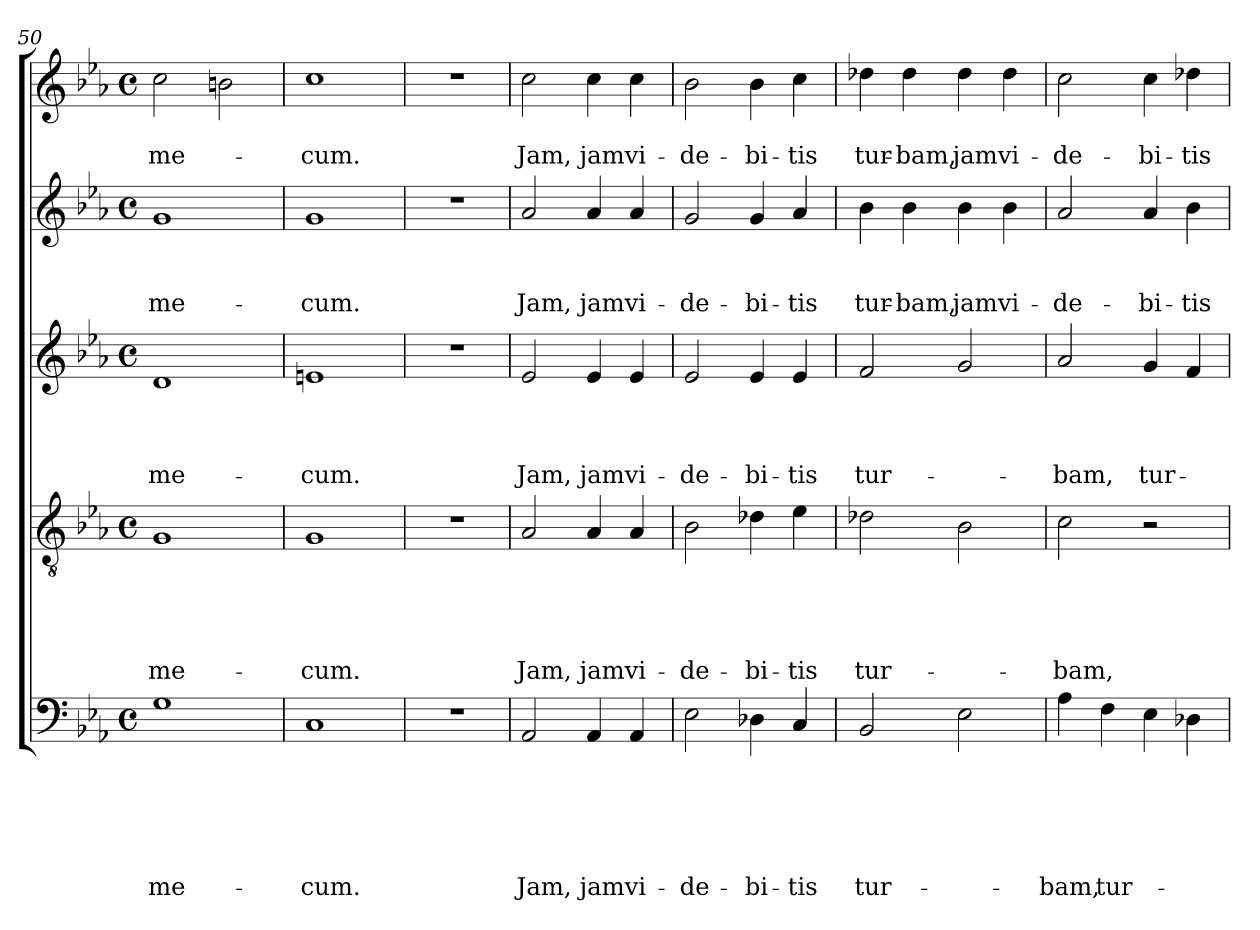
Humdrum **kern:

**kern	**text	**text	**text	**text	**text	**text	**kern	**text	**text	**text	**text	**text	**kern	**text	**text	**text	**text	**kern	**text	**text	**text	**kern	**text	**text
*part5	*part5	*part5	*part5	*part5	*part5	*part5	*part4	*part4	*part4	*part4	*part4	*part4	*part3	*part3	*part3	*part3	*part3	*part2	*part2	*part2	*part2	*part1	*part1	*part1
*staff5	*staff5	*staff5	*staff5	*staff5	*staff5	*staff5	*staff4	*staff4	*staff4	*staff4	*staff4	*staff4	*staff3	*staff3	*staff3	*staff3	*staff3	*staff2	*staff2	*staff2	*staff2	*staff1	*staff1	*staff1
!!LO:PB:g=z
*clefF4	*	*	*	*	*	*	*clefGv2	*	*	*	*	*	*clefG2	*	*	*	*	*clefG2	*	*	*	*clefG2	*	*
*k[b-e-a-]	*	*	*	*	*	*	*k[b-e-a-]	*	*	*	*	*	*k[b-e-a-]	*	*	*	*	*k[b-e-a-]	*	*	*	*k[b-e-a-]	*	*
*c:	*	*	*	*	*	*	*c:	*	*	*	*	*	*c:	*	*	*	*	*c:	*	*	*	*c:	*	*
*M4/4	*	*	*	*	*	*	*M4/4	*	*	*	*	*	*M4/4	*	*	*	*	*M4/4	*	*	*	*M4/4	*	*
*met(c)	*	*	*	*	*	*	*met(c)	*	*	*	*	*	*met(c)	*	*	*	*	*met(c)	*	*	*	*met(c)	*	*
=50	=50	=50	=50	=50	=50	=50	=50	=50	=50	=50	=50	=50	=50	=50	=50	=50	=50	=50	=50	=50	=50	=50	=50	=50
!	!	!	!	!	!	!LO:LY:b	!	!	!	!	!	!LO:LY:b	!	!	!	!	!LO:LY:b	!	!	!	!LO:LY:b	!	!	!LO:LY:b
1G	.	.	.	.	.	me-	1G	.	.	.	.	me-	1d	.	.	.	me-	1g	.	.	me-	2cc\	.	me-
.	.	.	.	.	.	.	.	.	.	.	.	.	.	.	.	.	.	.	.	.	.	2bn\	.	.
=51	=51	=51	=51	=51	=51	=51	=51	=51	=51	=51	=51	=51	=51	=51	=51	=51	=51	=51	=51	=51	=51	=51	=51	=51
!	!	!	!	!	!	!LO:LY:b	!	!	!	!	!	!LO:LY:b	!	!	!	!	!LO:LY:b	!	!	!	!LO:LY:b	!	!	!LO:LY:b
1C	.	.	.	.	.	-cum.	1G	.	.	.	.	-cum.	1en	.	.	.	-cum.	1g	.	.	-cum.	1cc	.	-cum.
=52	=52	=52	=52	=52	=52	=52	=52	=52	=52	=52	=52	=52	=52	=52	=52	=52	=52	=52	=52	=52	=52	=52	=52	=52
1r	.	.	.	.	.	.	1r	.	.	.	.	.	1r	.	.	.	.	1r	.	.	.	1r	.	.
=53	=53	=53	=53	=53	=53	=53	=53	=53	=53	=53	=53	=53	=53	=53	=53	=53	=53	=53	=53	=53	=53	=53	=53	=53
!	!	!	!	!	!	!LO:LY:b	!	!	!	!	!	!LO:LY:b	!	!	!	!	!LO:LY:b	!	!	!	!LO:LY:b	!	!	!LO:LY:b
2AA-/	.	.	.	.	.	Jam,	2A-/	.	.	.	.	Jam,	2e-/	.	.	.	Jam,	2a-/	.	.	Jam,	2cc\	.	Jam,
!	!	!	!	!	!	!LO:LY:b	!	!	!	!	!	!LO:LY:b	!	!	!	!	!LO:LY:b	!	!	!	!LO:LY:b	!	!	!LO:LY:b
4AA-/	.	.	.	.	.	jam	4A-/	.	.	.	.	jam	4e-/	.	.	.	jam	4a-/	.	.	jam	4cc\	.	jam
!	!	!	!	!	!	!LO:LY:b	!	!	!	!	!	!LO:LY:b	!	!	!	!	!LO:LY:b	!	!	!	!LO:LY:b	!	!	!LO:LY:b
4AA-/	.	.	.	.	.	vi-	4A-/	.	.	.	.	vi-	4e-/	.	.	.	vi-	4a-/	.	.	vi-	4cc\	.	vi-
=54	=54	=54	=54	=54	=54	=54	=54	=54	=54	=54	=54	=54	=54	=54	=54	=54	=54	=54	=54	=54	=54	=54	=54	=54
!	!	!	!	!	!	!LO:LY:b	!	!	!	!	!	!LO:LY:b	!	!	!	!	!LO:LY:b	!	!	!	!LO:LY:b	!	!	!LO:LY:b
2E-\	.	.	.	.	.	-de-	2B-\	.	.	.	.	-de-	2e-/	.	.	.	-de-	2g/	.	.	-de-	2b-\	.	-de-
!	!	!	!	!	!	!LO:LY:b	!	!	!	!	!	!LO:LY:b	!	!	!	!	!LO:LY:b	!	!	!	!LO:LY:b	!	!	!LO:LY:b
4D-X\	.	.	.	.	.	-bi-	4d-X\	.	.	.	.	-bi-	4e-/	.	.	.	-bi-	4g/	.	.	-bi-	4b-\	.	-bi-
!	!	!	!	!	!	!LO:LY:b	!	!	!	!	!	!LO:LY:b	!	!	!	!	!LO:LY:b	!	!	!	!LO:LY:b	!	!	!LO:LY:b
4C/	.	.	.	.	.	-tis	4e-\	.	.	.	.	-tis	4e-/	.	.	.	-tis	4a-/	.	.	-tis	4cc\	.	-tis
=55	=55	=55	=55	=55	=55	=55	=55	=55	=55	=55	=55	=55	=55	=55	=55	=55	=55	=55	=55	=55	=55	=55	=55	=55
!	!	!	!	!	!	!LO:LY:b	!	!	!	!	!	!LO:LY:b	!	!	!	!	!LO:LY:b	!	!	!	!LO:LY:b	!	!	!LO:LY:b
2BB-/	.	.	.	.	.	tur-	2d-X\	.	.	.	.	tur-	2f/	.	.	.	tur-	4b-\	.	.	tur-	4dd-X\	.	tur-
!	!	!	!	!	!	!	!	!	!	!	!	!	!	!	!	!	!	!	!	!	!LO:LY:b	!	!	!LO:LY:b
.	.	.	.	.	.	.	.	.	.	.	.	.	.	.	.	.	.	4b-\	.	.	-bam,	4dd-\	.	-bam,
!	!	!	!	!	!	!	!	!	!	!	!	!	!	!	!	!	!	!	!	!	!LO:LY:b	!	!	!LO:LY:b
2E-\	.	.	.	.	.	.	2B-\	.	.	.	.	.	2g/	.	.	.	.	4b-\	.	.	jam	4dd-\	.	jam
!	!	!	!	!	!	!	!	!	!	!	!	!	!	!	!	!	!	!	!	!	!LO:LY:b	!	!	!LO:LY:b
.	.	.	.	.	.	.	.	.	.	.	.	.	.	.	.	.	.	4b-\	.	.	vi-	4dd-\	.	vi-
=56	=56	=56	=56	=56	=56	=56	=56	=56	=56	=56	=56	=56	=56	=56	=56	=56	=56	=56	=56	=56	=56	=56	=56	=56
!	!	!	!	!	!	!LO:LY:b	!	!	!	!	!	!LO:LY:b	!	!	!	!	!LO:LY:b	!	!	!	!LO:LY:b	!	!	!LO:LY:b
4A-\	.	.	.	.	.	-bam,	2c\	.	.	.	.	-bam,	2a-/	.	.	.	-bam,	2a-/	.	.	-de-	2cc\	.	-de-
!	!	!	!	!	!	!LO:LY:b	!	!	!	!	!	!	!	!	!	!	!	!	!	!	!	!	!	!
4F\	.	.	.	.	.	tur-	.	.	.	.	.	.	.	.	.	.	.	.	.	.	.	.	.	.
!	!	!	!	!	!	!	!	!	!	!	!	!	!	!	!	!	!LO:LY:b	!	!	!	!LO:LY:b	!	!	!LO:LY:b
4E-\	.	.	.	.	.	.	2r	.	.	.	.	.	4g/	.	.	.	tur-	4a-/	.	.	-bi-	4cc\	.	-bi-
!	!	!	!	!	!	!	!	!	!	!	!	!	!	!	!	!	!	!	!	!	!LO:LY:b	!	!	!LO:LY:b
4D-X\	.	.	.	.	.	.	.	.	.	.	.	.	4f/	.	.	.	.	4b-\	.	.	-tis	4dd-X\	.	-tis
=	=	=	=	=	=	=	=	=	=	=	=	=	=	=	=	=	=	=	=	=	=	=	=	=
*-	*-	*-	*-	*-	*-	*-	*-	*-	*-	*-	*-	*-	*-	*-	*-	*-	*-	*-	*-	*-	*-	*-	*-	*-
